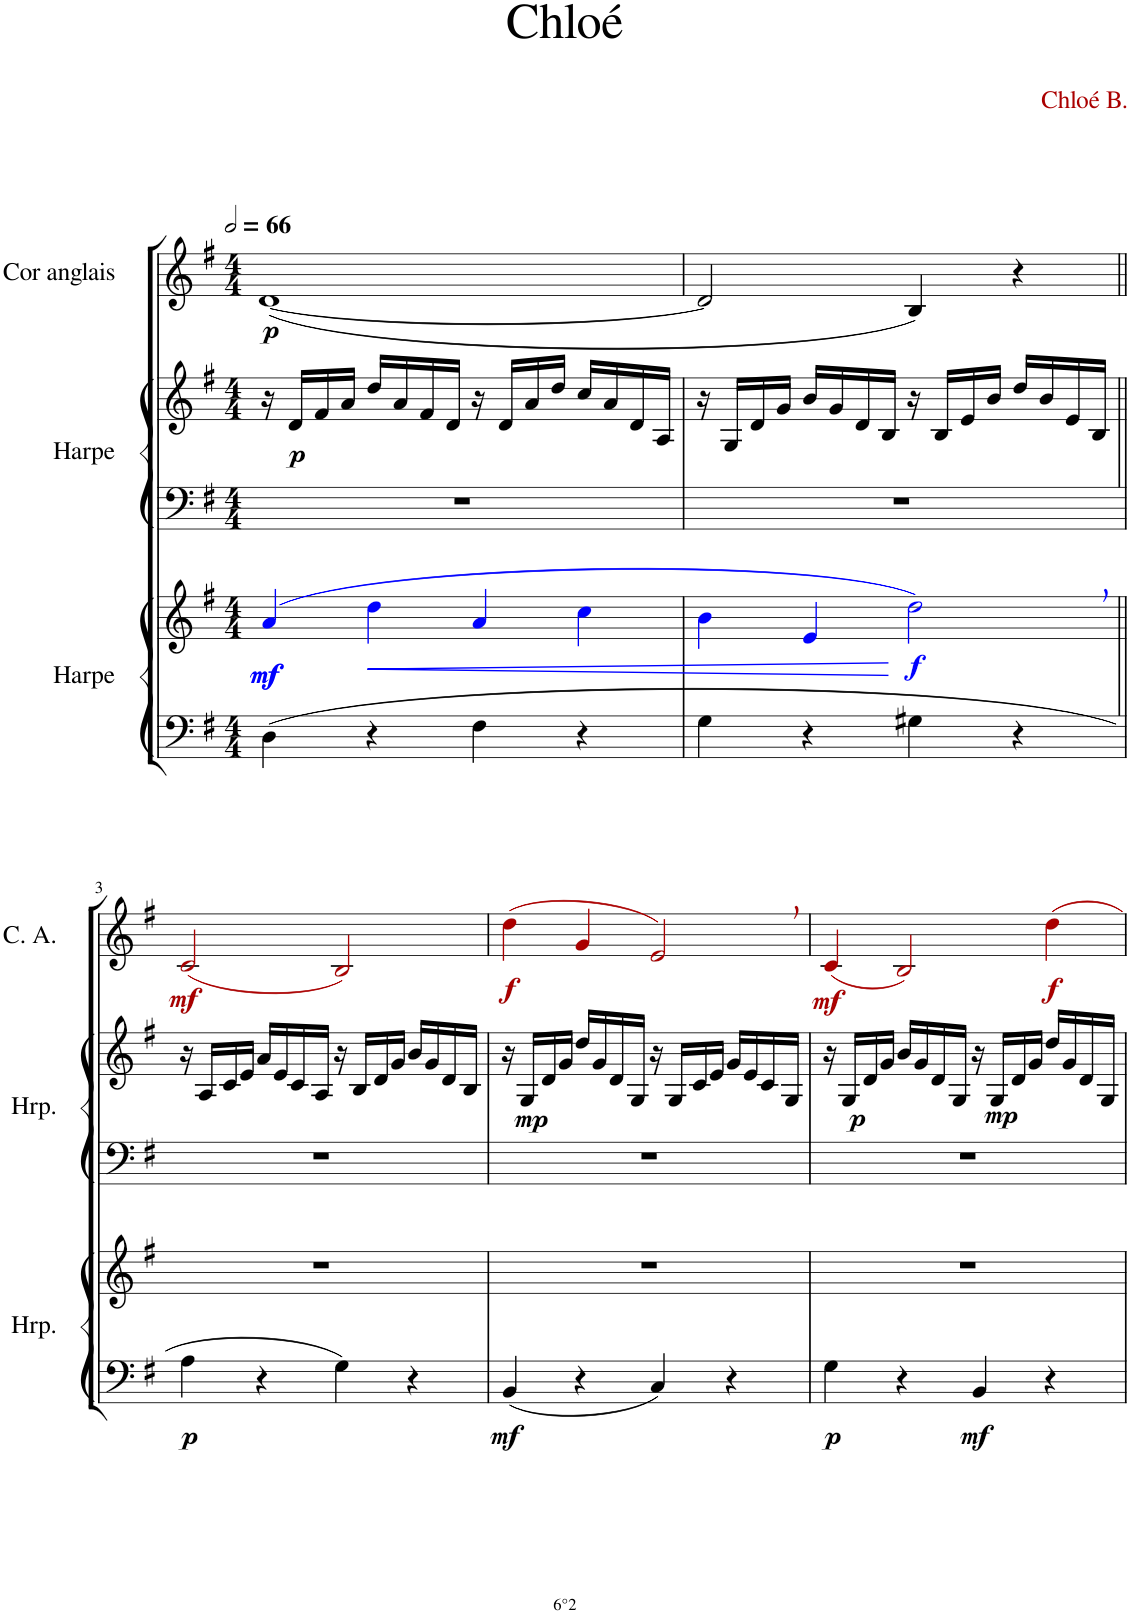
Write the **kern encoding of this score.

**kern	**kern	**dynam	**kern	**kern	**dynam	**kern	**dynam
*part3	*part3	*part3	*part2	*part2	*part2	*part1	*part1
*staff5	*staff4	*staff4/5	*staff3	*staff2	*staff2/3	*staff1	*staff1
*I"Harpe	*	*	*I"Harpe	*	*	*I"Cor anglais	*
*I'Hrp.	*	*	*I'Hrp.	*	*	*I'C. A.	*
*clefF4	*clefG2	*	*clefF4	*clefG2	*	*clefG2	*
*	*	*	*	*	*	*ITrd4c7	*
*k[f#]	*k[f#]	*	*k[f#]	*k[f#]	*	*k[f#]	*
*M4/4	*M4/4	*	*M4/4	*M4/4	*	*M4/4	*
*MM132	*MM132	*	*MM132	*MM132	*	*MM132	*
=1	=1	=1	=1	=1	=1	=1	=1
!	!	!LO:DY:b	!	!	!	!	!
!	!	!LO:DY:n=1:b	!	!	!	!	!LO:DY:b
4D\	(4ai/	mf mf	1r	16r	.	([1d	p
!	!	!	!	!	!LO:DY:b	!	!
.	.	.	.	16d/LL	p	.	.
.	.	.	.	16f#/	.	.	.
.	.	.	.	16a/JJ	.	.	.
!	!	!LO:HP:b	!	!	!	!	!
4r	4ddi\	<	.	16dd/LL	.	.	.
.	.	.	.	16a/	.	.	.
.	.	.	.	16f#/	.	.	.
.	.	.	.	16d/JJ	.	.	.
4F#\	4ai/	.	.	16r	.	.	.
.	.	.	.	16d/LL	.	.	.
.	.	.	.	16a/	.	.	.
.	.	.	.	16dd/JJ	.	.	.
4r	4cci\	.	.	16cc/LL	.	.	.
.	.	.	.	16a/	.	.	.
.	.	.	.	16d/	.	.	.
.	.	.	.	16A/JJ	.	.	.
=2	=2	=2	=2	=2	=2	=2	=2
4G\	4bi\	.	1r	16r	.	2d/]	.
.	.	.	.	16G/LL	.	.	.
.	.	.	.	16d/	.	.	.
.	.	.	.	16g/JJ	.	.	.
4r	4ei/	.	.	16b/LL	.	.	.
.	.	.	.	16g/	.	.	.
.	.	.	.	16d/	.	.	.
.	.	.	.	16B/JJ	.	.	.
!	!	!LO:DY:n=1:b	!	!	!	!	!
4G#X\	2dd,i\)	[ f	.	16r	.	4B/)	.
.	.	.	.	16B/LL	.	.	.
.	.	.	.	16e/	.	.	.
.	.	.	.	16b/JJ	.	.	.
4r	.	.	.	16dd/LL	.	4r	.
.	.	.	.	16b/	.	.	.
.	.	.	.	16e/	.	.	.
.	.	.	.	16B/JJ	.	.	.
!!LO:LB:g=z
=3||	=3||	=3||	=3||	=3||	=3||	=3||	=3||
!	!	!LO:DY:b=2	!	!	!	!	!LO:DY:b
4A\	1r	p	1r	16r	.	(2cj/	mf
.	.	.	.	16A/LL	.	.	.
.	.	.	.	16c/	.	.	.
.	.	.	.	16e/JJ	.	.	.
4r	.	.	.	16a/LL	.	.	.
.	.	.	.	16e/	.	.	.
.	.	.	.	16c/	.	.	.
.	.	.	.	16A/JJ	.	.	.
4G\	.	.	.	16r	.	2Bj/)	.
.	.	.	.	16B/LL	.	.	.
.	.	.	.	16d/	.	.	.
.	.	.	.	16g/JJ	.	.	.
4r	.	.	.	16b/LL	.	.	.
.	.	.	.	16g/	.	.	.
.	.	.	.	16d/	.	.	.
.	.	.	.	16B/JJ	.	.	.
=4	=4	=4	=4	=4	=4	=4	=4
!	!	!LO:DY:b=2	!	!	!	!	!LO:DY:b
4BB/	1r	mf	1r	16r	.	(4ddj\	f
!	!	!	!	!	!LO:DY:b	!	!
.	.	.	.	16G/LL	mp	.	.
.	.	.	.	16d/	.	.	.
.	.	.	.	16g/JJ	.	.	.
4r	.	.	.	16dd/LL	.	4gj/	.
.	.	.	.	16g/	.	.	.
.	.	.	.	16d/	.	.	.
.	.	.	.	16G/JJ	.	.	.
4C/	.	.	.	16r	.	2e,j/)	.
.	.	.	.	16G/LL	.	.	.
.	.	.	.	16c/	.	.	.
.	.	.	.	16e/JJ	.	.	.
4r	.	.	.	16g/LL	.	.	.
.	.	.	.	16e/	.	.	.
.	.	.	.	16c/	.	.	.
.	.	.	.	16G/JJ	.	.	.
=5	=5	=5	=5	=5	=5	=5	=5
!	!	!LO:DY:b=2	!	!	!	!	!LO:DY:b
4G\	1r	p	1r	16r	.	(4cj/	mf
!	!	!	!	!	!LO:DY:b	!	!
.	.	.	.	16G/LL	p	.	.
.	.	.	.	16d/	.	.	.
.	.	.	.	16g/JJ	.	.	.
4r	.	.	.	16b/LL	.	2Bj/)	.
.	.	.	.	16g/	.	.	.
.	.	.	.	16d/	.	.	.
.	.	.	.	16G/JJ	.	.	.
!	!	!LO:DY:b=2	!	!	!	!	!
4BB/	.	mf	.	16r	.	.	.
!	!	!	!	!	!LO:DY:b	!	!
.	.	.	.	16G/LL	mp	.	.
.	.	.	.	16d/	.	.	.
.	.	.	.	16g/JJ	.	.	.
!	!	!	!	!	!	!	!LO:DY:b
4r	.	.	.	16dd/LL	.	4ddj\	f
.	.	.	.	16g/	.	.	.
.	.	.	.	16d/	.	.	.
.	.	.	.	16G/JJ	.	.	.
=	=	=	=	=	=	=	=
*-	*-	*-	*-	*-	*-	*-	*-
